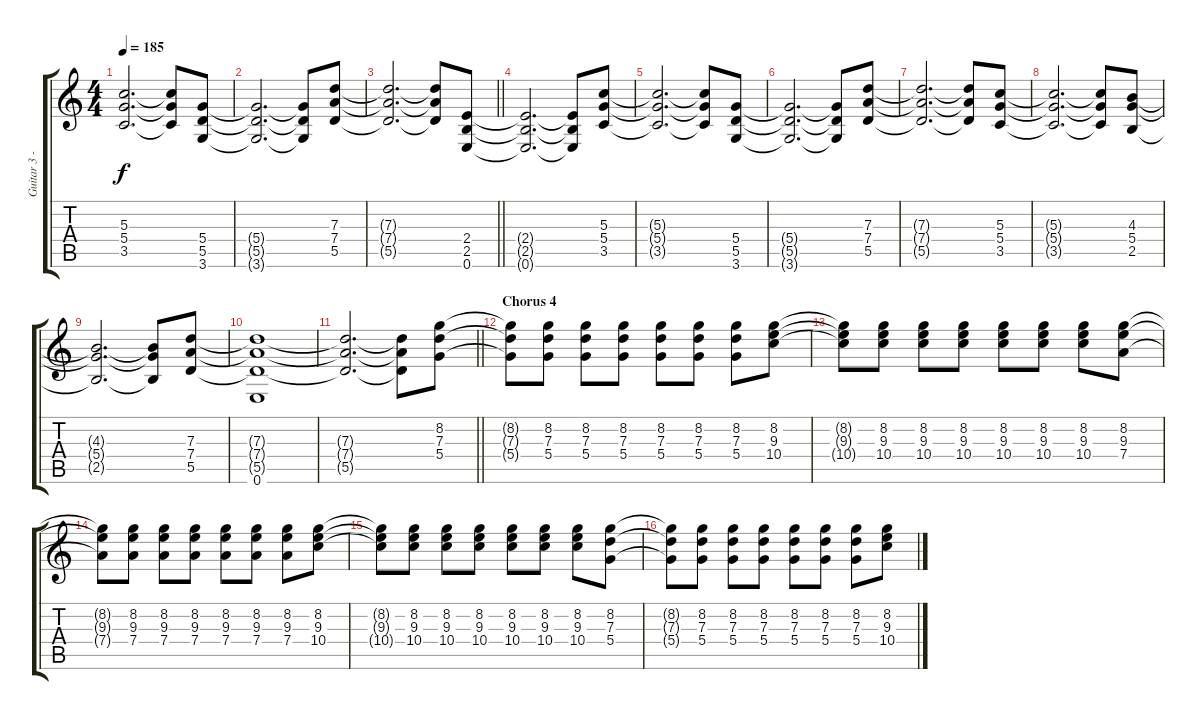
\track ("Guitar 3 - Gers" "Guitar 3 -") {instrument overdrivenguitar}
\staff {score tabs}
\tuning (E4 B3 G3 D3 A2 E2) {hide}
\ts (4 4)
\tempo 185
\clef g2
\ks c
(5.3{t} 5.4{t} 3.5{t}).2{d dy f} (5.3{t} 5.4{t} 3.5{t}).8 (5.4 5.5 3.6).8 |
(5.4{t} 5.5{t} 3.6{t}).2{d} (5.4{t} 5.5{t} 3.6{t}).8 (7.3 7.4 5.5).8 |
\barLineRight lightlight
(7.3{t} 7.4{t} 5.5{t}).2{d} (7.3{t} 7.4{t} 5.5{t}).8 (2.4 2.5 0.6).8 |
\section ("" "")
(2.4{t} 2.5{t} 0.6{t}).2{d} (2.4{t} 2.5{t} 0.6{t}).8 (5.3 5.4 3.5).8 |
(5.3{t} 5.4{t} 3.5{t}).2{d} (5.3{t} 5.4{t} 3.5{t}).8 (5.4 5.5 3.6).8 |
(5.4{t} 5.5{t} 3.6{t}).2{d} (5.4{t} 5.5{t} 3.6{t}).8 (7.3 7.4 5.5).8 |
(7.3{t} 7.4{t} 5.5{t}).2{d} (7.3{t} 7.4{t} 5.5{t}).8 (5.3 5.4 3.5).8 |
(5.3{t} 5.4{t} 3.5{t}).2{d} (5.3{t} 5.4{t} 3.5{t}).8 (4.3 5.4 2.5).8 |
(4.3{t} 5.4{t} 2.5{t}).2{d} (4.3{t} 5.4{t} 2.5{t}).8 (7.3 7.4 5.5).8 |
(7.3{t} 7.4{t} 5.5{t} 0.6).1 |
\barLineRight lightlight
(7.3{t} 7.4{t} 5.5{t}).2{d} (7.3{t} 7.4{t} 5.5{t}).8 (8.2 7.3 5.4).8 |
\section ("" "Chorus 4")
(8.2{t} 7.3{t} 5.4{t}).8 (8.2 7.3 5.4).8 (8.2 7.3 5.4).8 (8.2 7.3 5.4).8 (8.2 7.3 5.4).8 (8.2 7.3 5.4).8 (8.2 7.3 5.4).8 (8.2 9.3 10.4).8 |
(8.2{t} 9.3{t} 10.4{t}).8 (8.2 9.3 10.4).8 (8.2 9.3 10.4).8 (8.2 9.3 10.4).8 (8.2 9.3 10.4).8 (8.2 9.3 10.4).8 (8.2 9.3 10.4).8 (8.2 9.3 7.4).8 |
(8.2{t} 9.3{t} 7.4{t}).8 (8.2 9.3 7.4).8 (8.2 9.3 7.4).8 (8.2 9.3 7.4).8 (8.2 9.3 7.4).8 (8.2 9.3 7.4).8 (8.2 9.3 7.4).8 (8.2 9.3 10.4).8 |
(8.2{t} 9.3{t} 10.4{t}).8 (8.2 9.3 10.4).8 (8.2 9.3 10.4).8 (8.2 9.3 10.4).8 (8.2 9.3 10.4).8 (8.2 9.3 10.4).8 (8.2 9.3 10.4).8 (8.2 7.3 5.4).8 |
(8.2{t} 7.3{t} 5.4{t}).8 (8.2 7.3 5.4).8 (8.2 7.3 5.4).8 (8.2 7.3 5.4).8 (8.2 7.3 5.4).8 (8.2 7.3 5.4).8 (8.2 7.3 5.4).8 (8.2 9.3 10.4).8
